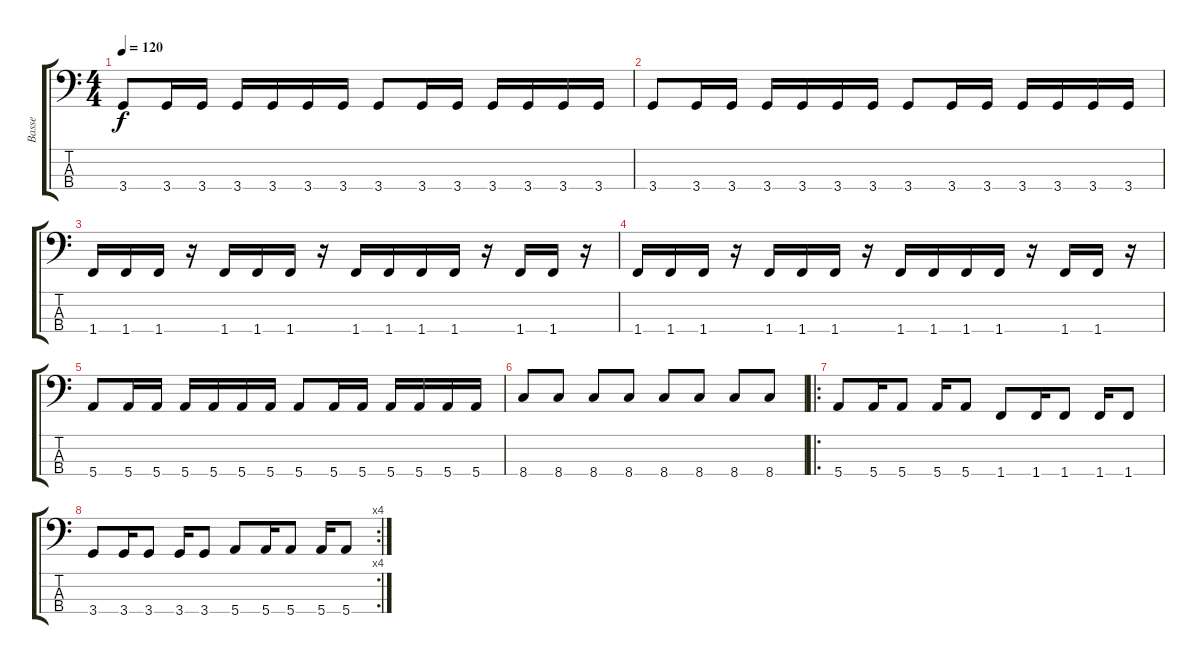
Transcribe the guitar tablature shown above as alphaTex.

\track ("Basse" "Basse") {instrument electricbassfinger}
\staff {score tabs}
\tuning (G2 D2 A1 E1) {hide}
\ts (4 4)
\tempo 120
\clef f4
\ks c
3.4.8{dy f} 3.4.16 3.4.16 3.4.16 3.4.16 3.4.16 3.4.16 3.4.8 3.4.16 3.4.16 3.4.16 3.4.16 3.4.16 3.4.16 |
3.4.8 3.4.16 3.4.16 3.4.16 3.4.16 3.4.16 3.4.16 3.4.8 3.4.16 3.4.16 3.4.16 3.4.16 3.4.16 3.4.16 |
1.4.16 1.4.16 1.4.16 r.16 1.4.16 1.4.16 1.4.16 r.16 1.4.16 1.4.16 1.4.16 1.4.16 r.16 1.4.16 1.4.16 r.16 |
1.4.16 1.4.16 1.4.16 r.16 1.4.16 1.4.16 1.4.16 r.16 1.4.16 1.4.16 1.4.16 1.4.16 r.16 1.4.16 1.4.16 r.16 |
5.4.8 5.4.16 5.4.16 5.4.16 5.4.16 5.4.16 5.4.16 5.4.8 5.4.16 5.4.16 5.4.16 5.4.16 5.4.16 5.4.16 |
8.4.8 8.4.8 8.4.8 8.4.8 8.4.8 8.4.8 8.4.8 8.4.8 |
\ro
5.4.8 5.4.16 5.4.8 5.4.16 5.4.8 1.4.8 1.4.16 1.4.8 1.4.16 1.4.8 |
\rc 4
3.4.8 3.4.16 3.4.8 3.4.16 3.4.8 5.4.8 5.4.16 5.4.8 5.4.16 5.4.8
